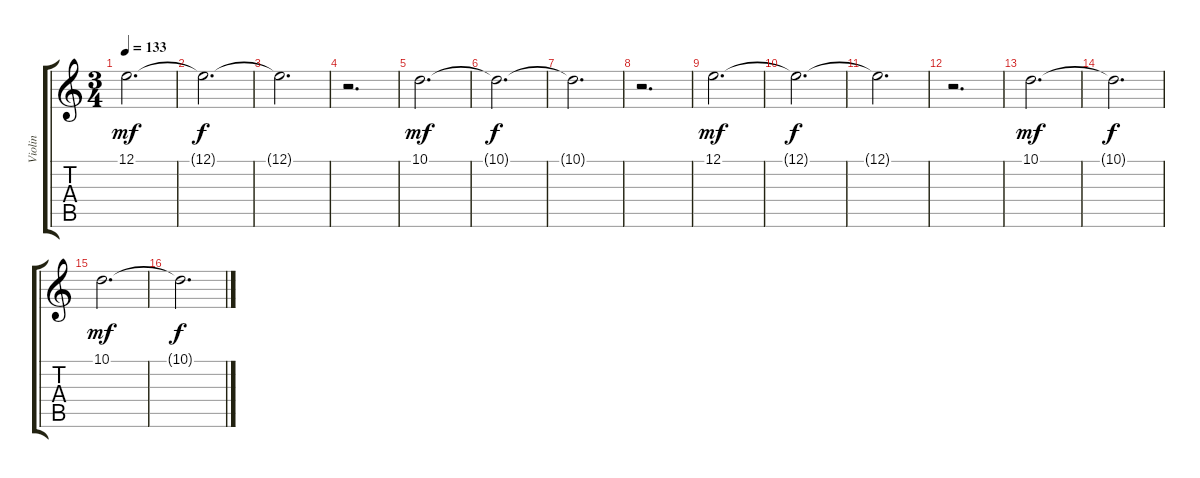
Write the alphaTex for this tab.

\track ("Violin" "Violin") {instrument violin}
\staff {score tabs}
\tuning (E4 B3 G3 D3 A2 E2) {hide}
\ts (3 4)
\tempo 133
\clef g2
\ks c
12.1.2{d dy mf} |
12.1{t}.2{d dy f} |
12.1{t}.2{d} |
r.2{d} |
10.1.2{d dy mf} |
10.1{t}.2{d dy f} |
10.1{t}.2{d} |
r.2{d} |
12.1.2{d dy mf} |
12.1{t}.2{d dy f} |
12.1{t}.2{d} |
r.2{d} |
10.1.2{d dy mf} |
10.1{t}.2{d dy f} |
10.1.2{d dy mf} |
10.1{t}.2{d dy f}
